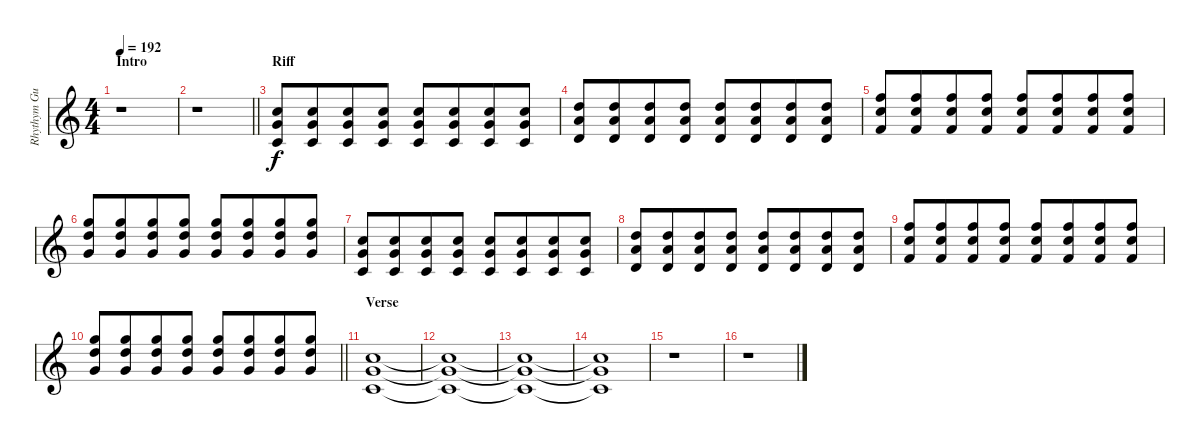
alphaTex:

\track ("Rhythym Guitar" "Rhythym Gu") {instrument distortionguitar}
\staff {score}
\tuning (E4 B3 G3 D3 A2 E2) {hide}
\ts (4 4)
\section ("" "Intro")
\tempo 192
\clef g2
\ks c
r.1{dy f instrument distortionguitar} |
\barLineRight lightlight
r.1 |
\section ("" "Riff")
(5.3 5.4 3.5).8 (5.3 5.4 3.5).8{beam merge} (5.3 5.4 3.5).8 (5.3 5.4 3.5).8 (5.3 5.4 3.5).8 (5.3 5.4 3.5).8{beam merge} (5.3 5.4 3.5).8 (5.3 5.4 3.5).8 |
(7.3 7.4 5.5).8 (7.3 7.4 5.5).8{beam merge} (7.3 7.4 5.5).8 (7.3 7.4 5.5).8 (7.3 7.4 5.5).8 (7.3 7.4 5.5).8{beam merge} (7.3 7.4 5.5).8 (7.3 7.4 5.5).8 |
(10.3 10.4 8.5).8{beam Up} (10.3 10.4 8.5).8{beam Up beam merge} (10.3 10.4 8.5).8{beam Up} (10.3 10.4 8.5).8{beam Up} (10.3 10.4 8.5).8{beam Up} (10.3 10.4 8.5).8{beam Up beam merge} (10.3 10.4 8.5).8{beam Up} (10.3 10.4 8.5).8{beam Up} |
(12.3 12.4 10.5).8{beam Up} (12.3 12.4 10.5).8{beam Up beam merge} (12.3 12.4 10.5).8{beam Up} (12.3 12.4 10.5).8{beam Up} (12.3 12.4 10.5).8{beam Up} (12.3 12.4 10.5).8{beam Up beam merge} (12.3 12.4 10.5).8{beam Up} (12.3 12.4 10.5).8{beam Up} |
(5.3 5.4 3.5).8 (5.3 5.4 3.5).8{beam merge} (5.3 5.4 3.5).8 (5.3 5.4 3.5).8 (5.3 5.4 3.5).8 (5.3 5.4 3.5).8{beam merge} (5.3 5.4 3.5).8 (5.3 5.4 3.5).8 |
(7.3 7.4 5.5).8 (7.3 7.4 5.5).8{beam merge} (7.3 7.4 5.5).8 (7.3 7.4 5.5).8 (7.3 7.4 5.5).8 (7.3 7.4 5.5).8{beam merge} (7.3 7.4 5.5).8 (7.3 7.4 5.5).8 |
(10.3 10.4 8.5).8{beam Up} (10.3 10.4 8.5).8{beam Up beam merge} (10.3 10.4 8.5).8{beam Up} (10.3 10.4 8.5).8{beam Up} (10.3 10.4 8.5).8{beam Up} (10.3 10.4 8.5).8{beam Up beam merge} (10.3 10.4 8.5).8{beam Up} (10.3 10.4 8.5).8{beam Up} |
\barLineRight lightlight
(12.3 12.4 10.5).8{beam Up} (12.3 12.4 10.5).8{beam Up beam merge} (12.3 12.4 10.5).8{beam Up} (12.3 12.4 10.5).8{beam Up} (12.3 12.4 10.5).8{beam Up} (12.3 12.4 10.5).8{beam Up beam merge} (12.3 12.4 10.5).8{beam Up} (12.3 12.4 10.5).8{beam Up} |
\section ("" "Verse")
(5.3 5.4 3.5).1{volume 0} |
(5.3{t} 5.4{t} 3.5{t}).1 |
(5.3{t} 5.4{t} 3.5{t}).1 |
(5.3{t} 5.4{t} 3.5{t}).1 |
r.1{volume 13} |
r.1
